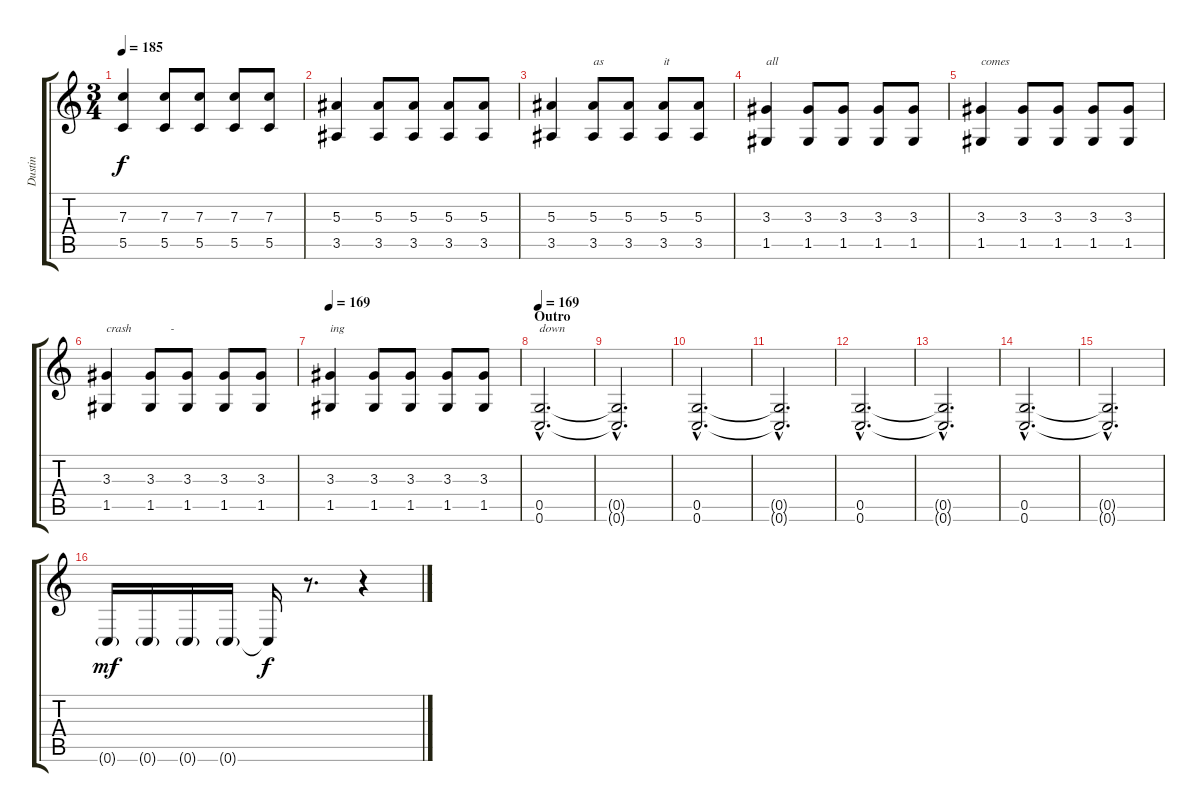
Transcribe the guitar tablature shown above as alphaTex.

\track ("Dustin" "Dustin") {instrument overdrivenguitar}
\staff {score tabs}
\tuning (D4 A3 F3 C3 G2 C2) {hide}
\ts (3 4)
\tempo 185
\clef g2
\ks c
(7.3 5.5).4{dy f} (7.3 5.5).8 (7.3 5.5).8 (7.3 5.5).8 (7.3 5.5).8 |
(5.3 3.5).4 (5.3 3.5).8 (5.3 3.5).8 (5.3 3.5).8 (5.3 3.5).8 |
(5.3 3.5).4 (5.3 3.5).8{txt "as"} (5.3 3.5).8 (5.3 3.5).8{txt "it"} (5.3 3.5).8 |
(3.3 1.5).4{txt "all"} (3.3 1.5).8 (3.3 1.5).8 (3.3 1.5).8 (3.3 1.5).8 |
(3.3 1.5).4{txt "comes"} (3.3 1.5).8 (3.3 1.5).8 (3.3 1.5).8 (3.3 1.5).8 |
(3.3 1.5).4{txt "crash             -"} (3.3 1.5).8 (3.3 1.5).8 (3.3 1.5).8 (3.3 1.5).8 |
\tempo 169
(3.3 1.5).4{txt "ing"} (3.3 1.5).8 (3.3 1.5).8 (3.3 1.5).8 (3.3 1.5).8 |
\section ("" "Outro")
\tempo 169
(0.5{hac} 0.6{hac}).2{d txt "down"} |
(0.5{hac t} 0.6{hac t}).2{d} |
(0.5{hac} 0.6{hac}).2{d} |
(0.5{hac t} 0.6{hac t}).2{d} |
(0.5{hac} 0.6{hac}).2{d} |
(0.5{hac t} 0.6{hac t}).2{d} |
(0.5{hac} 0.6{hac}).2{d} |
(0.5{hac t} 0.6{hac t}).2{d} |
0.6{g}.16{dy mf} 0.6{g}.16 0.6{g}.16 0.6{g}.16 0.6{t}.16{dy f} r.8{d} r.4
